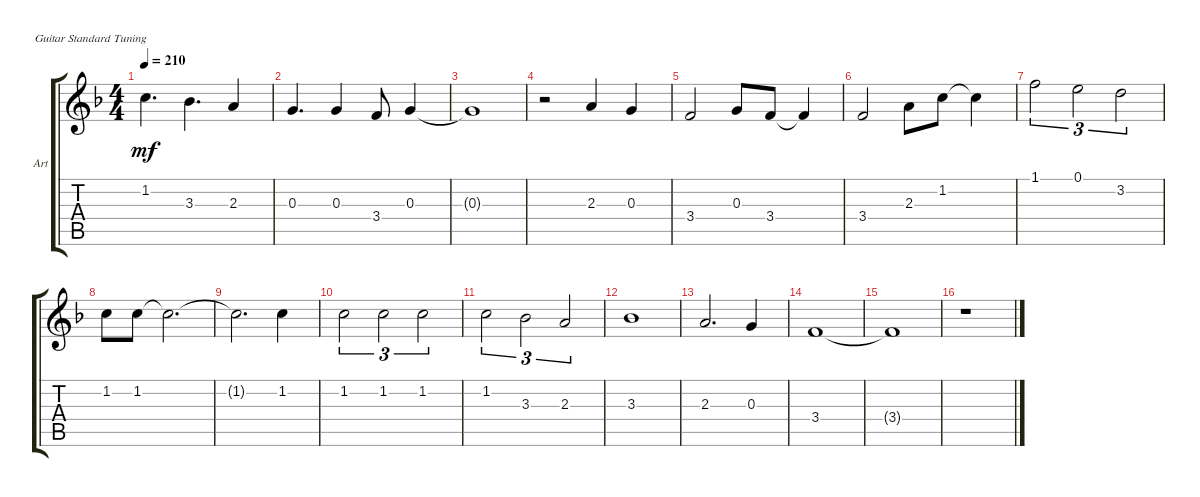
\defaultSystemsLayout 4
\bracketExtendMode groupsimilarinstruments
\firstSystemTrackNameOrientation horizontal
\otherSystemsTrackNameOrientation horizontal
\track ("Art's Voice" "Art") {instrument electricguitarclean}
\staff {score tabs}
\tuning (E4 B3 G3 D3 A2 E2)
\ts (4 4)
\tempo 210
\clef g2
\scale
0.333333
\ks f
1.2.4{d dy mf} 3.3.4{d} 2.3.4 |
\scale
0.333333 0.3.4{d} 0.3.4 3.4.8 0.3.4 |
\scale
0.333333 0.3{t}.1 |
\scale
0.333333 r.2 2.3.4 0.3.4 |
\scale
0.333333 3.4.2 0.3.8 3.4.8 3.4{t}.4 |
\scale
0.333333 3.4.2 2.3.8 1.2.8 1.2{t}.4 |
\scale
0.333333 1.1.2{tu (3 2)} 0.1.2{tu (3 2)} 3.2.2{tu (3 2)} |
\scale
0.333333 1.2.8 1.2.8 1.2{t}.2{d} |
\scale
0.333333 1.2{t}.2{d} 1.2.4 |
\scale
0.333333 1.2.2{tu (3 2)} 1.2.2{tu (3 2)} 1.2.2{tu (3 2)} |
\scale
0.333333 1.2.2{tu (3 2)} 3.3.2{tu (3 2)} 2.3.2{tu (3 2)} |
\scale
0.333333 3.3.1 |
\scale
0.333333 2.3.2{d} 0.3.4 |
\scale
0.333333 3.4.1 |
\scale
0.333333 3.4{t}.1 |
\scale
0.333333 r.1
